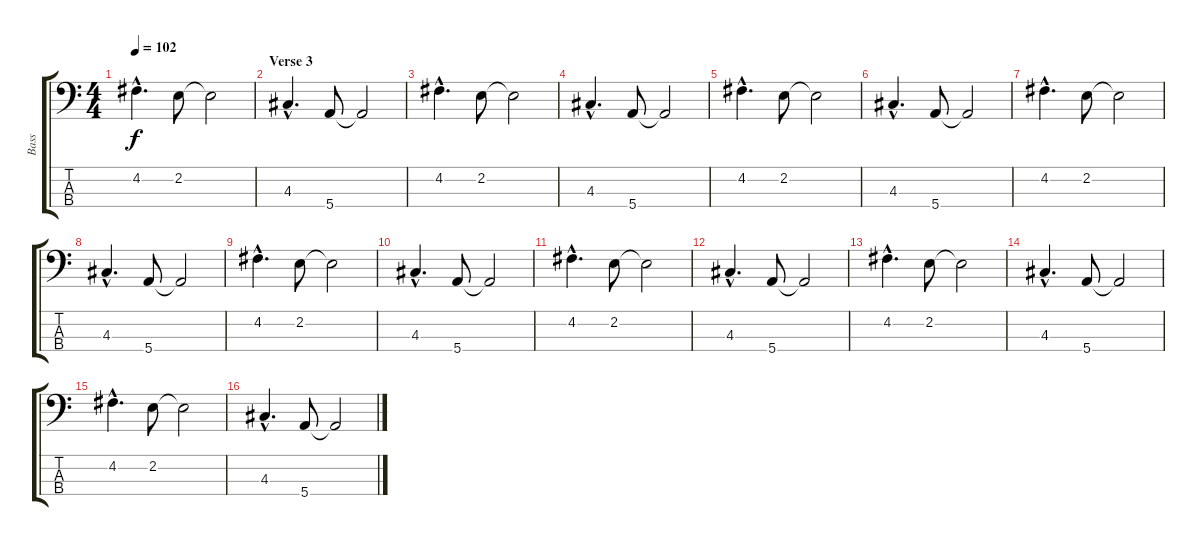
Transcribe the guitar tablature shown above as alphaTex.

\track ("Bass" "Bass") {instrument electricbassfinger}
\staff {score tabs}
\tuning (G2 D2 A1 E1) {hide}
\ts (4 4)
\tempo 102
\clef f4
\ks c
4.2{hac}.4{d dy f} 2.2.8 2.2{t}.2 |
\section ("" "Verse 3")
4.3{hac}.4{d} 5.4.8 5.4{t}.2 |
4.2{hac}.4{d} 2.2.8 2.2{t}.2 |
4.3{hac}.4{d} 5.4.8 5.4{t}.2 |
4.2{hac}.4{d} 2.2.8 2.2{t}.2 |
4.3{hac}.4{d} 5.4.8 5.4{t}.2 |
4.2{hac}.4{d} 2.2.8 2.2{t}.2 |
4.3{hac}.4{d} 5.4.8 5.4{t}.2 |
4.2{hac}.4{d} 2.2.8 2.2{t}.2 |
4.3{hac}.4{d} 5.4.8 5.4{t}.2 |
4.2{hac}.4{d} 2.2.8 2.2{t}.2 |
4.3{hac}.4{d} 5.4.8 5.4{t}.2 |
4.2{hac}.4{d} 2.2.8 2.2{t}.2 |
4.3{hac}.4{d} 5.4.8 5.4{t}.2 |
4.2{hac}.4{d} 2.2.8 2.2{t}.2 |
4.3{hac}.4{d} 5.4.8 5.4{t}.2
